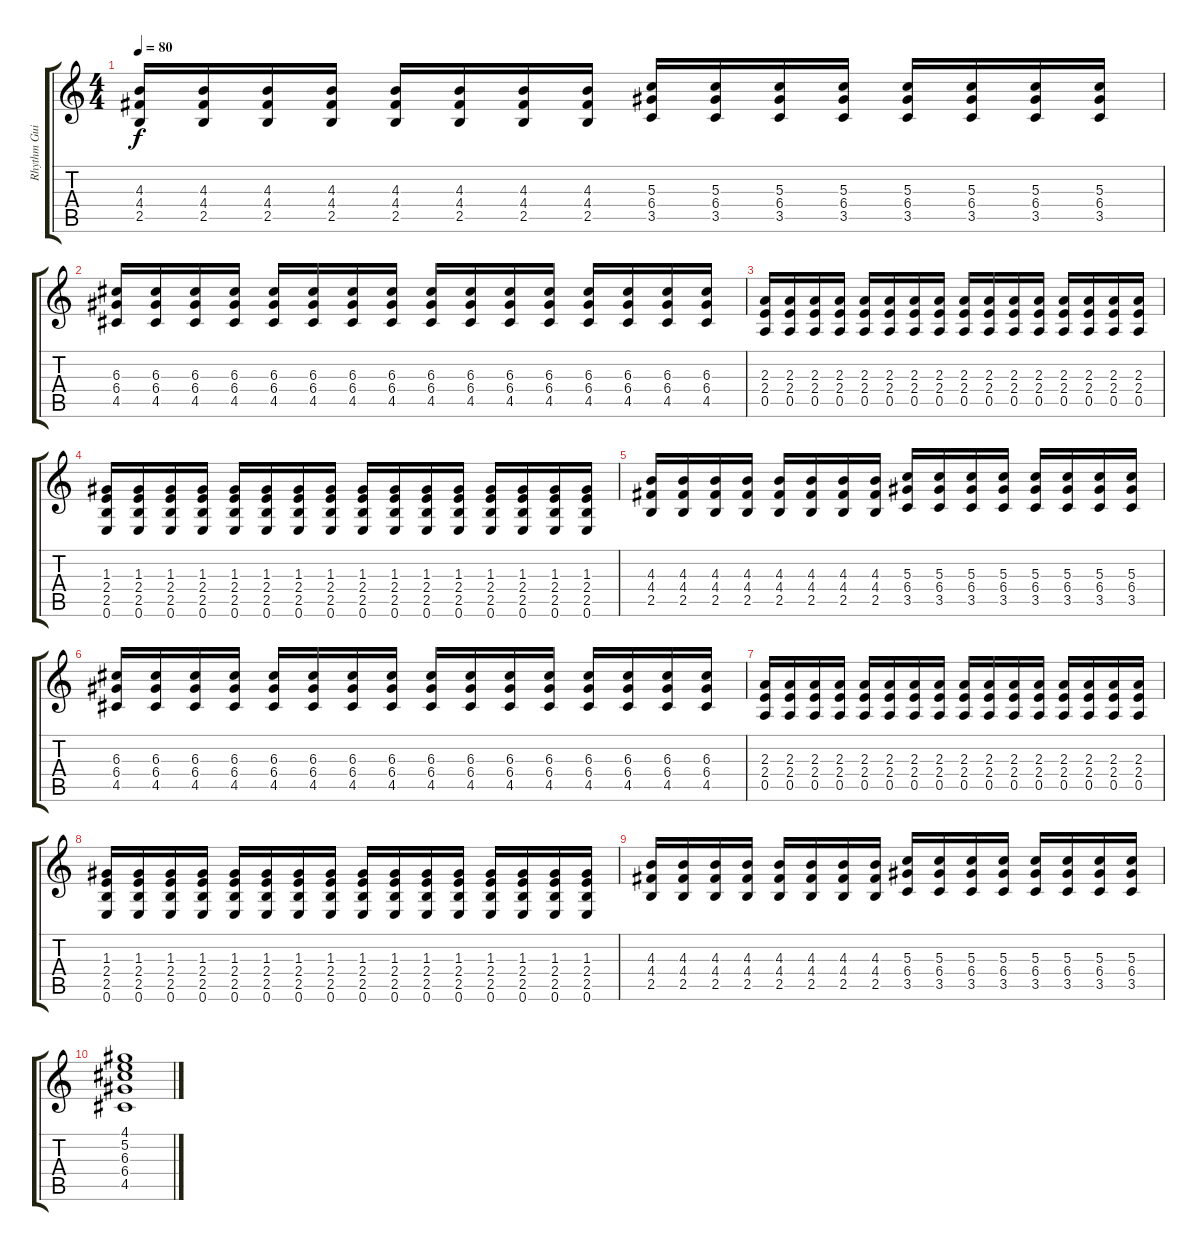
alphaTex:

\track ("Rhythm Guitar" "Rhythm Gui") {instrument overdrivenguitar}
\staff {score tabs}
\tuning (E4 B3 G3 D3 A2 E2) {hide}
\ts (4 4)
\tempo 80
\clef g2
\ks c
(4.3 4.4 2.5).16{dy f} (4.3 4.4 2.5).16 (4.3 4.4 2.5).16 (4.3 4.4 2.5).16 (4.3 4.4 2.5).16 (4.3 4.4 2.5).16 (4.3 4.4 2.5).16 (4.3 4.4 2.5).16 (5.3 6.4 3.5).16 (5.3 6.4 3.5).16 (5.3 6.4 3.5).16 (5.3 6.4 3.5).16 (5.3 6.4 3.5).16 (5.3 6.4 3.5).16 (5.3 6.4 3.5).16 (5.3 6.4 3.5).16 |
(6.3 6.4 4.5).16 (6.3 6.4 4.5).16 (6.3 6.4 4.5).16 (6.3 6.4 4.5).16 (6.3 6.4 4.5).16 (6.3 6.4 4.5).16 (6.3 6.4 4.5).16 (6.3 6.4 4.5).16 (6.3 6.4 4.5).16 (6.3 6.4 4.5).16 (6.3 6.4 4.5).16 (6.3 6.4 4.5).16 (6.3 6.4 4.5).16 (6.3 6.4 4.5).16 (6.3 6.4 4.5).16 (6.3 6.4 4.5).16 |
(2.3 2.4 0.5).16 (2.3 2.4 0.5).16 (2.3 2.4 0.5).16 (2.3 2.4 0.5).16 (2.3 2.4 0.5).16 (2.3 2.4 0.5).16 (2.3 2.4 0.5).16 (2.3 2.4 0.5).16 (2.3 2.4 0.5).16 (2.3 2.4 0.5).16 (2.3 2.4 0.5).16 (2.3 2.4 0.5).16 (2.3 2.4 0.5).16 (2.3 2.4 0.5).16 (2.3 2.4 0.5).16 (2.3 2.4 0.5).16 |
(1.3 2.4 2.5 0.6).16 (1.3 2.4 2.5 0.6).16 (1.3 2.4 2.5 0.6).16 (1.3 2.4 2.5 0.6).16 (1.3 2.4 2.5 0.6).16 (1.3 2.4 2.5 0.6).16 (1.3 2.4 2.5 0.6).16 (1.3 2.4 2.5 0.6).16 (1.3 2.4 2.5 0.6).16 (1.3 2.4 2.5 0.6).16 (1.3 2.4 2.5 0.6).16 (1.3 2.4 2.5 0.6).16 (1.3 2.4 2.5 0.6).16 (1.3 2.4 2.5 0.6).16 (1.3 2.4 2.5 0.6).16 (1.3 2.4 2.5 0.6).16 |
(4.3 4.4 2.5).16 (4.3 4.4 2.5).16 (4.3 4.4 2.5).16 (4.3 4.4 2.5).16 (4.3 4.4 2.5).16 (4.3 4.4 2.5).16 (4.3 4.4 2.5).16 (4.3 4.4 2.5).16 (5.3 6.4 3.5).16 (5.3 6.4 3.5).16 (5.3 6.4 3.5).16 (5.3 6.4 3.5).16 (5.3 6.4 3.5).16 (5.3 6.4 3.5).16 (5.3 6.4 3.5).16 (5.3 6.4 3.5).16 |
(6.3 6.4 4.5).16 (6.3 6.4 4.5).16 (6.3 6.4 4.5).16 (6.3 6.4 4.5).16 (6.3 6.4 4.5).16 (6.3 6.4 4.5).16 (6.3 6.4 4.5).16 (6.3 6.4 4.5).16 (6.3 6.4 4.5).16 (6.3 6.4 4.5).16 (6.3 6.4 4.5).16 (6.3 6.4 4.5).16 (6.3 6.4 4.5).16 (6.3 6.4 4.5).16 (6.3 6.4 4.5).16 (6.3 6.4 4.5).16 |
(2.3 2.4 0.5).16 (2.3 2.4 0.5).16 (2.3 2.4 0.5).16 (2.3 2.4 0.5).16 (2.3 2.4 0.5).16 (2.3 2.4 0.5).16 (2.3 2.4 0.5).16 (2.3 2.4 0.5).16 (2.3 2.4 0.5).16 (2.3 2.4 0.5).16 (2.3 2.4 0.5).16 (2.3 2.4 0.5).16 (2.3 2.4 0.5).16 (2.3 2.4 0.5).16 (2.3 2.4 0.5).16 (2.3 2.4 0.5).16 |
(1.3 2.4 2.5 0.6).16 (1.3 2.4 2.5 0.6).16 (1.3 2.4 2.5 0.6).16 (1.3 2.4 2.5 0.6).16 (1.3 2.4 2.5 0.6).16 (1.3 2.4 2.5 0.6).16 (1.3 2.4 2.5 0.6).16 (1.3 2.4 2.5 0.6).16 (1.3 2.4 2.5 0.6).16 (1.3 2.4 2.5 0.6).16 (1.3 2.4 2.5 0.6).16 (1.3 2.4 2.5 0.6).16 (1.3 2.4 2.5 0.6).16 (1.3 2.4 2.5 0.6).16 (1.3 2.4 2.5 0.6).16 (1.3 2.4 2.5 0.6).16 |
(4.3 4.4 2.5).16 (4.3 4.4 2.5).16 (4.3 4.4 2.5).16 (4.3 4.4 2.5).16 (4.3 4.4 2.5).16 (4.3 4.4 2.5).16 (4.3 4.4 2.5).16 (4.3 4.4 2.5).16 (5.3 6.4 3.5).16 (5.3 6.4 3.5).16 (5.3 6.4 3.5).16 (5.3 6.4 3.5).16 (5.3 6.4 3.5).16 (5.3 6.4 3.5).16 (5.3 6.4 3.5).16 (5.3 6.4 3.5).16 |
(4.1 5.2 6.3 6.4 4.5).1
